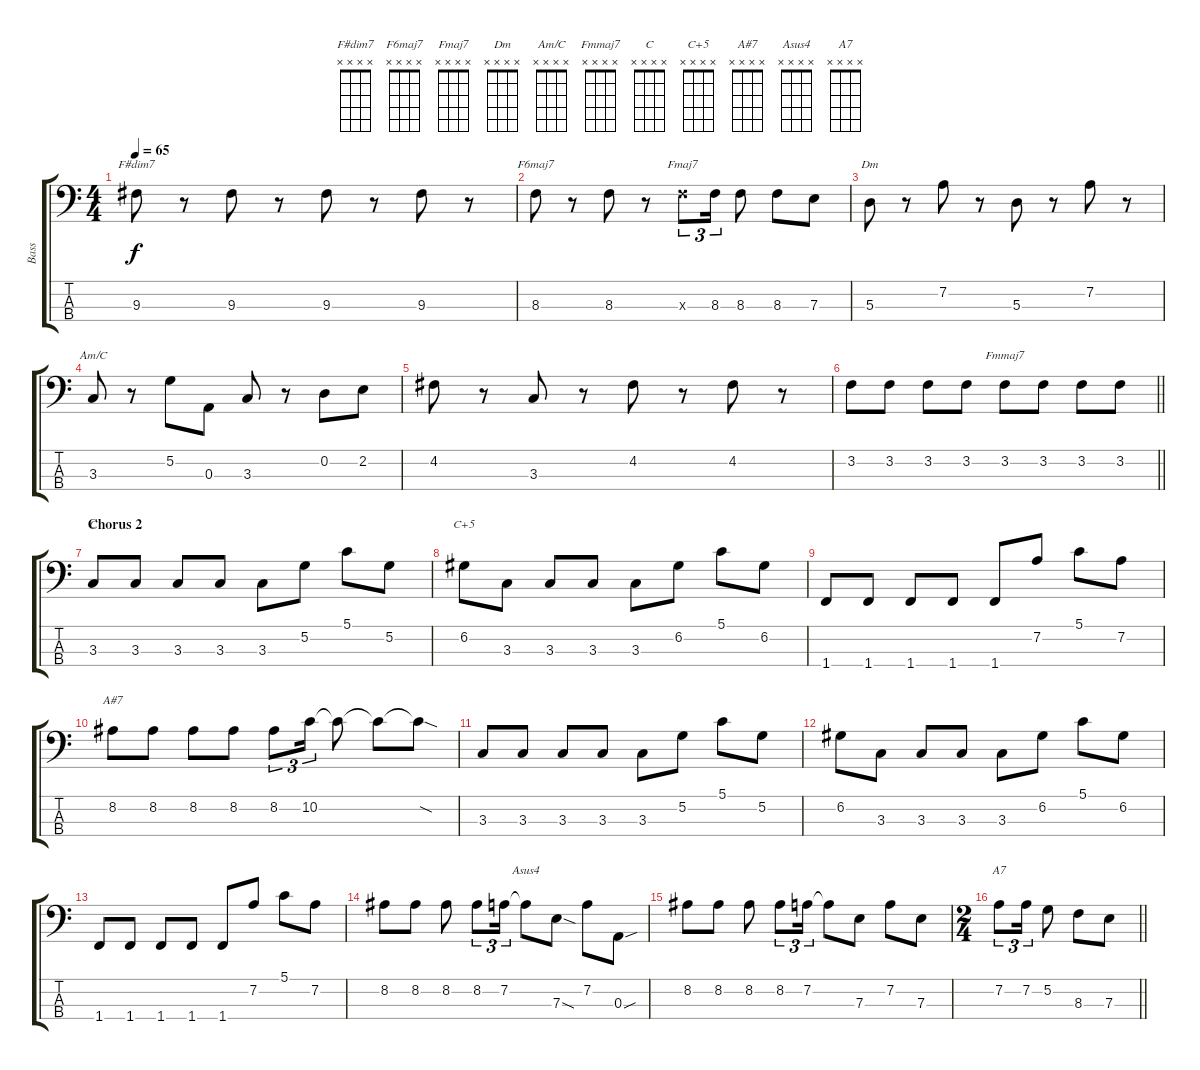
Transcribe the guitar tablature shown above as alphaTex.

\track ("Bass" "Bass") {instrument electricbassfinger}
\staff {score tabs}
\tuning (G2 D2 A1 E1) {hide}
\chord ("F#dim7" x x x x)
\chord ("F6maj7" x x x x)
\chord ("Fmaj7" x x x x)
\chord ("Dm" x x x x)
\chord ("Am/C" x x x x)
\chord ("Fmmaj7" x x x x)
\chord ("C" x x x x)
\chord ("C+5" x x x x)
\chord ("A#7" x x x x)
\chord ("Asus4" x x x x)
\chord ("A7" x x x x)
\ts (4 4)
\tempo 65
\clef f4
\ks c
9.3.8{ch "F#dim7" dy f} r.8 9.3.8 r.8 9.3.8 r.8 9.3.8 r.8 |
8.3.8{ch "F6maj7"} r.8 8.3.8 r.8 8.3{x}.8{tu (3 2) ch "Fmaj7"} 8.3.16{tu (3 2)} 8.3.8 8.3.8 7.3.8 |
5.3.8{ch "Dm"} r.8 7.2.8 r.8 5.3.8 r.8 7.2.8 r.8 |
3.3.8{ch "Am/C"} r.8 5.2.8 0.3.8 3.3.8 r.8 0.2.8 2.2.8 |
4.2.8 r.8 3.3.8 r.8 4.2.8 r.8 4.2.8 r.8 |
\barLineRight lightlight
3.2.8 3.2.8 3.2.8 3.2.8 3.2.8{ch "Fmmaj7"} 3.2.8 3.2.8 3.2.8 |
\section ("" "Chorus 2")
3.3.8{ch "C"} 3.3.8 3.3.8 3.3.8 3.3.8 5.2.8 5.1.8 5.2.8 |
6.2.8{ch "C+5"} 3.3.8 3.3.8 3.3.8 3.3.8 6.2.8 5.1.8 6.2.8 |
1.4.8 1.4.8 1.4.8 1.4.8 1.4.8 7.2.8 5.1.8 7.2.8 |
8.2.8{ch "A#7"} 8.2.8 8.2.8 8.2.8 8.2.8{tu (3 2)} 10.2.16{tu (3 2)} 10.2{t}.8 10.2{t}.8 10.2{sod t}.8 |
3.3.8 3.3.8 3.3.8 3.3.8 3.3.8 5.2.8 5.1.8 5.2.8 |
6.2.8 3.3.8 3.3.8 3.3.8 3.3.8 6.2.8 5.1.8 6.2.8 |
1.4.8 1.4.8 1.4.8 1.4.8 1.4.8 7.2.8 5.1.8 7.2.8 |
8.2.8 8.2.8 8.2.8 8.2.8{tu (3 2)} 7.2.16{tu (3 2)} 7.2{t}.8{ch "Asus4"} 7.3{sod}.8 7.2.8 0.3{sou}.8 |
8.2.8 8.2.8 8.2.8 8.2.8{tu (3 2)} 7.2.16{tu (3 2)} 7.2{t}.8 7.3.8 7.2.8 7.3.8 |
\ts (2 4)
\barLineRight lightlight
7.2.8{tu (3 2) ch "A7"} 7.2.16{tu (3 2)} 5.2.8 8.3.8 7.3.8
